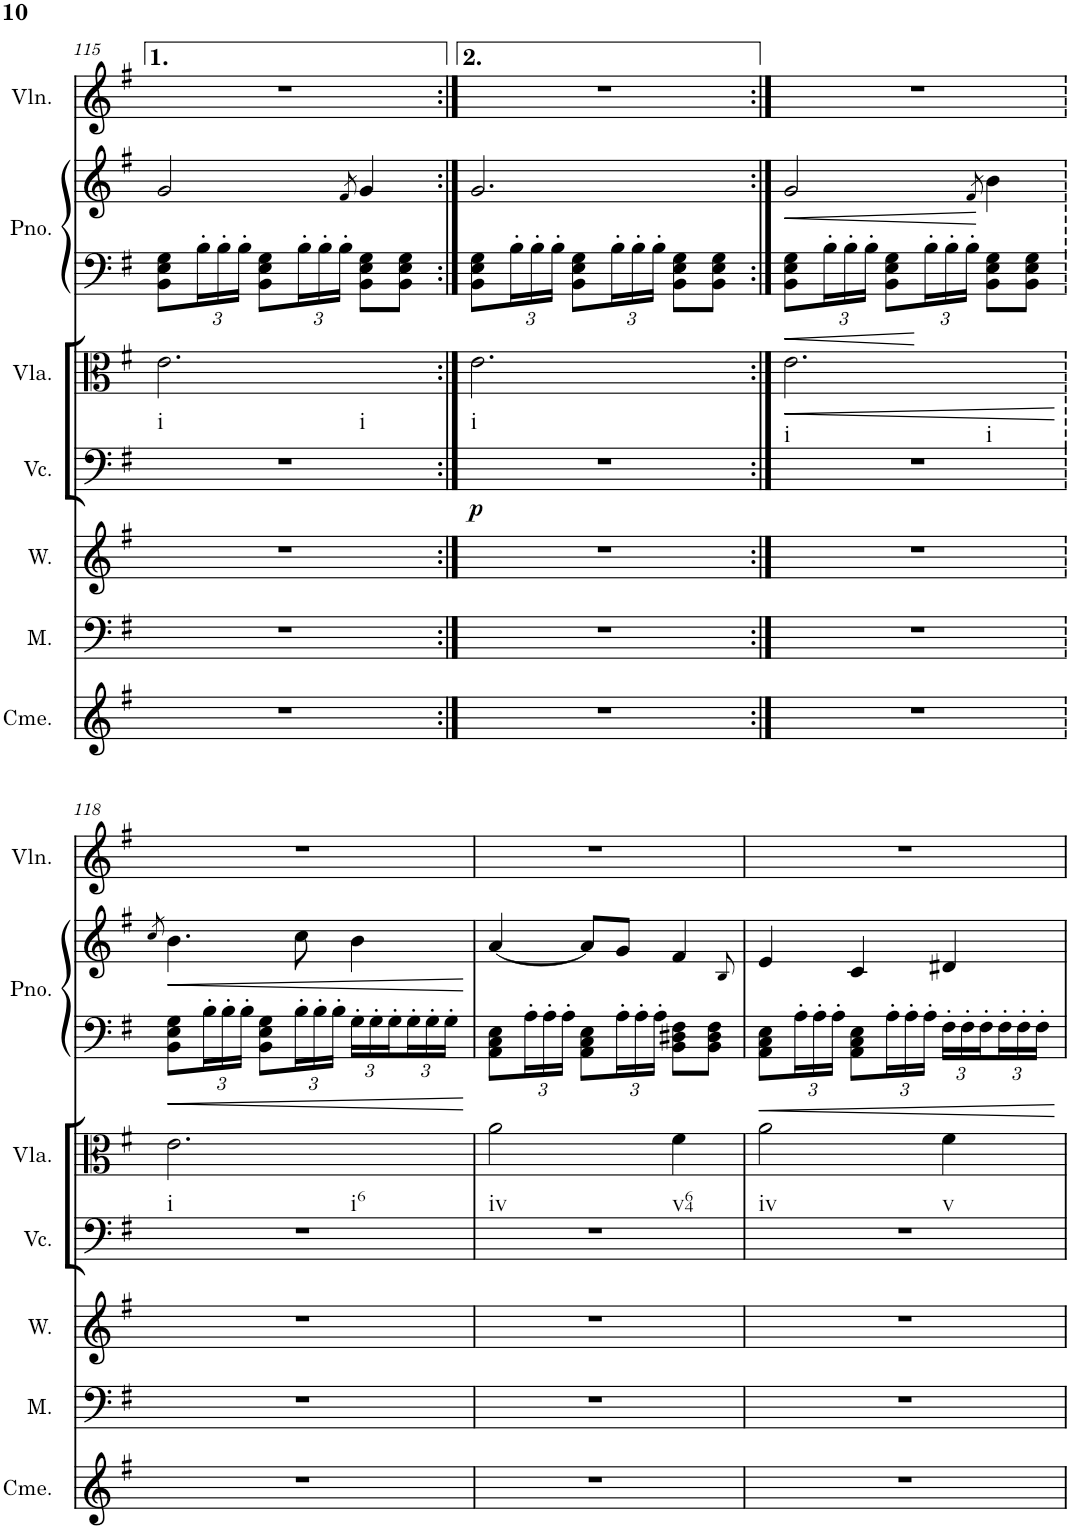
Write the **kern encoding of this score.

**kern	**kern	**kern	**kern	**dynam	**kern	**dynam	**kern	**kern	**dynam	**kern
*part7	*part6	*part5	*part4	*part4	*part3	*part3	*part2	*part2	*part2	*part1
*staff8	*staff7	*staff6	*staff5	*staff5	*staff4	*staff4	*staff3	*staff2	*staff2/3	*staff1
*I"Chimes	*I"Men	*I"Women	*I"Violoncello	*	*I"Viola	*	*I"Grand Piano	*	*	*I"Violin
*I'Cme.	*I'M.	*I'W.	*I'Vc.	*	*I'Vla.	*	*I'Pno.	*	*	*I'Vln.
!!LO:PB:g=z
*clefG2	*clefF4	*clefG2	*clefF4	*	*clefC3	*	*clefF4	*clefG2	*	*clefG2
*k[f#]	*k[f#]	*k[f#]	*k[f#]	*	*k[f#]	*	*k[f#]	*k[f#]	*	*k[f#]
*M3/4	*M3/4	*M3/4	*M3/4	*	*M3/4	*	*M3/4	*M3/4	*	*M3/4
=115	=115	=115	=115	=115	=115	=115	=115	=115	=115	=115
2.r	2.r	2.r	2.r	.	2.e\	.	8BB\ 8E\ 8G\L	2g/	.	2.r
*	*	*	*	*	*	*	*Xbrackettup	*	*	*
.	.	.	.	.	.	.	24B'\L	.	.	.
.	.	.	.	.	.	.	24B'\	.	.	.
.	.	.	.	.	.	.	24B'\JJ	.	.	.
.	.	.	.	.	.	.	8BB\ 8E\ 8G\L	.	.	.
.	.	.	.	.	.	.	24B'\L	.	.	.
.	.	.	.	.	.	.	24B'\	.	.	.
.	.	.	.	.	.	.	24B'\JJ	.	.	.
.	.	.	.	.	.	.	.	8qf#/	.	.
.	.	.	.	.	.	.	8BB\ 8E\ 8G\L	4g/	.	.
.	.	.	.	.	.	.	8BB\ 8E\ 8G\J	.	.	.
=116:|!	=116:|!	=116:|!	=116:|!	=116:|!	=116:|!	=116:|!	=116:|!	=116:|!	=116:|!	=116:|!
!	!	!	!	!LO:DY:b	!	!	!	!	!	!
2.r	2.r	2.r	2.r	p	2.e\	.	8BB\ 8E\ 8G\L	2.g/	.	2.r
.	.	.	.	.	.	.	24B'\L	.	.	.
.	.	.	.	.	.	.	24B'\	.	.	.
.	.	.	.	.	.	.	24B'\JJ	.	.	.
.	.	.	.	.	.	.	8BB\ 8E\ 8G\L	.	.	.
.	.	.	.	.	.	.	24B'\L	.	.	.
.	.	.	.	.	.	.	24B'\	.	.	.
.	.	.	.	.	.	.	24B'\JJ	.	.	.
.	.	.	.	.	.	.	8BB\ 8E\ 8G\L	.	.	.
.	.	.	.	.	.	.	8BB\ 8E\ 8G\J	.	.	.
=117:|!	=117:|!	=117:|!	=117:|!	=117:|!	=117:|!	=117:|!	=117:|!	=117:|!	=117:|!	=117:|!
!	!	!	!	!	!	!LO:HP:b	!	!	!LO:HP:b	!
2.r	2.r	2.r	2.r	.	2.e\	<	8BB\ 8E\ 8G\L	2g/	<	2.r
.	.	.	.	.	.	.	24B'\L	.	.	.
.	.	.	.	.	.	.	24B'\	.	.	.
.	.	.	.	.	.	.	24B'\JJ	.	.	.
.	.	.	.	.	.	.	8BB\ 8E\ 8G\L	.	.	.
.	.	.	.	.	.	.	24B'\L	.	.	.
.	.	.	.	.	.	.	24B'\	.	.	.
.	.	.	.	.	.	.	24B'\JJ	.	.	.
.	.	.	.	.	.	.	.	8qf#/	.	.
.	.	.	.	.	.	.	8BB\ 8E\ 8G\L	4b\	[	.
.	.	.	.	.	.	.	8BB\ 8E\ 8G\J	.	.	.
.	.	.	.	.	.	[	.	.	.	.
!!LO:LB:g=z
=118	=118	=118	=118	=118	=118	=118	=118	=118	=118	=118
.	.	.	.	.	.	.	.	8qcc/	.	.
2.r	2.r	2.r	2.r	.	2.e\	.	8BB\ 8E\ 8G\L	4.b\	.	2.r
.	.	.	.	.	.	.	24B'\L	.	.	.
.	.	.	.	.	.	.	24B'\	.	.	.
.	.	.	.	.	.	.	24B'\JJ	.	.	.
.	.	.	.	.	.	.	8BB\ 8E\ 8G\L	.	.	.
.	.	.	.	.	.	.	24B'\L	8cc\	.	.
.	.	.	.	.	.	.	24B'\	.	.	.
.	.	.	.	.	.	.	24B'\JJ	.	.	.
.	.	.	.	.	.	.	24G'\LL	4b\	.	.
.	.	.	.	.	.	.	24G'\	.	.	.
.	.	.	.	.	.	.	24G'\	.	.	.
.	.	.	.	.	.	.	24G'\	.	.	.
.	.	.	.	.	.	.	24G'\	.	.	.
.	.	.	.	.	.	.	24G'\JJ	.	.	.
=119	=119	=119	=119	=119	=119	=119	=119	=119	=119	=119
2.r	2.r	2.r	2.r	.	2a\	.	8AA\ 8C\ 8E\L	[4a/	.	2.r
.	.	.	.	.	.	.	24A'\L	.	.	.
.	.	.	.	.	.	.	24A'\	.	.	.
.	.	.	.	.	.	.	24A'\JJ	.	.	.
.	.	.	.	.	.	.	8AA\ 8C\ 8E\L	8a/L]	.	.
.	.	.	.	.	.	.	24A'\L	8g/J	.	.
.	.	.	.	.	.	.	24A'\	.	.	.
.	.	.	.	.	.	.	24A'\JJ	.	.	.
.	.	.	.	.	4f#\	.	8BB\ 8D#X\ 8F#\L	4f#/	.	.
.	.	.	.	.	.	.	8BB\ 8D#\ 8F#\J	.	.	.
.	.	.	.	.	.	.	.	8qB/	.	.
=120	=120	=120	=120	=120	=120	=120	=120	=120	=120	=120
2.r	2.r	2.r	2.r	.	2a\	.	8AA\ 8C\ 8E\L	4e/	.	2.r
.	.	.	.	.	.	.	24A'\L	.	.	.
.	.	.	.	.	.	.	24A'\	.	.	.
.	.	.	.	.	.	.	24A'\JJ	.	.	.
.	.	.	.	.	.	.	8AA\ 8C\ 8E\L	4c/	.	.
.	.	.	.	.	.	.	24A'\L	.	.	.
.	.	.	.	.	.	.	24A'\	.	.	.
.	.	.	.	.	.	.	24A'\JJ	.	.	.
.	.	.	.	.	4f#\	.	24F#'\LL	4d#X/	.	.
.	.	.	.	.	.	.	24F#'\	.	.	.
.	.	.	.	.	.	.	24F#'\	.	.	.
.	.	.	.	.	.	.	24F#'\	.	.	.
.	.	.	.	.	.	.	24F#'\	.	.	.
.	.	.	.	.	.	.	24F#'\JJ	.	.	.
=	=	=	=	=	=	=	=	=	=	=
*-	*-	*-	*-	*-	*-	*-	*-	*-	*-	*-
